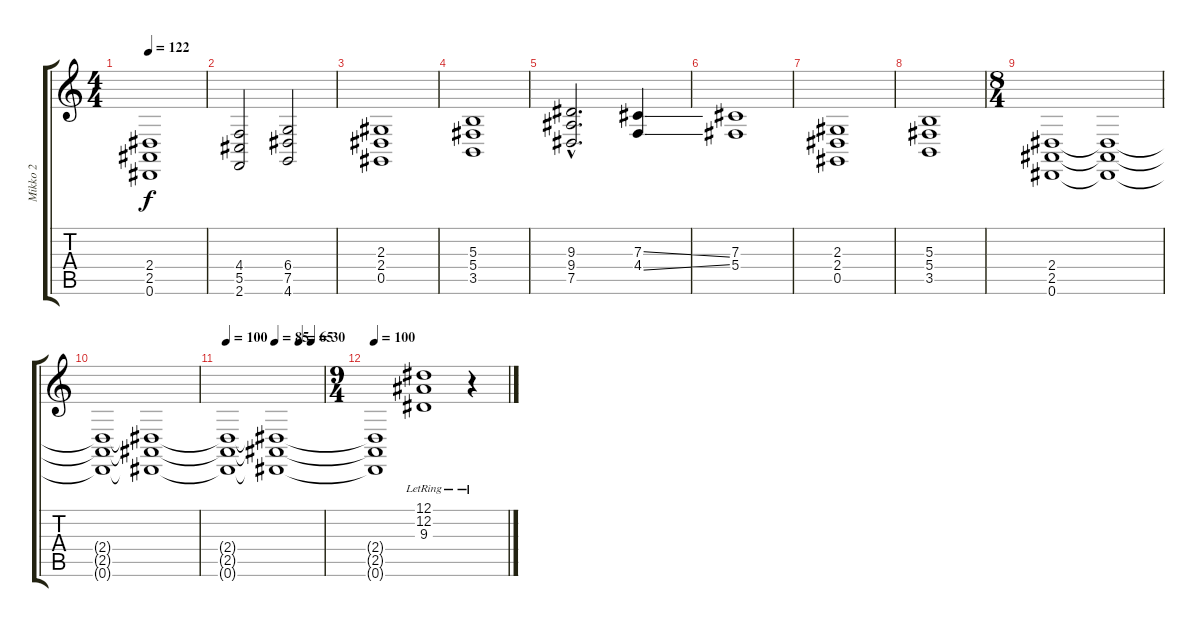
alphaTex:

\track ("Mikko 2" "Mikko 2") {instrument stringensemble2}
\staff {score tabs}
\tuning (Eb4 Bb3 Gb3 Db3 Ab2 Eb2) {hide}
\ts (4 4)
\tempo 122
\clef g2
\ks c
(2.4 2.5 0.6).1{dy f} |
(4.4 5.5 2.6).2 (6.4 7.5 4.6).2 |
(2.3 2.4 0.5).1 |
(5.3 5.4 3.5).1 |
(9.3{hac} 9.4{hac} 7.5{hac}).2{d} (7.3{ss} 4.4{ss}).4 |
(7.3 5.4).1 |
(2.3 2.4 0.5).1 |
(5.3 5.4 3.5).1 |
\ts (8 4)
(2.4 2.5 0.6).1 (2.4{t} 2.5{t} 0.6{t}).1 |
(2.4{t} 2.5{t} 0.6{t}).1 (2.4{t} 2.5{t} 0.6{t}).1 |
\tempo 100
\tempo (85 0.5)
\tempo (65 0.75)
\tempo (30 0.875)
(2.4{t} 2.5{t} 0.6{t}).1 (2.4{t} 2.5{t} 0.6{t}).1 |
\ts (9 4)
\tempo 100
(2.4{t} 2.5{t} 0.6{t}).1 (12.1{lr} 12.2{lr} 9.3{lr}).1 r.4
